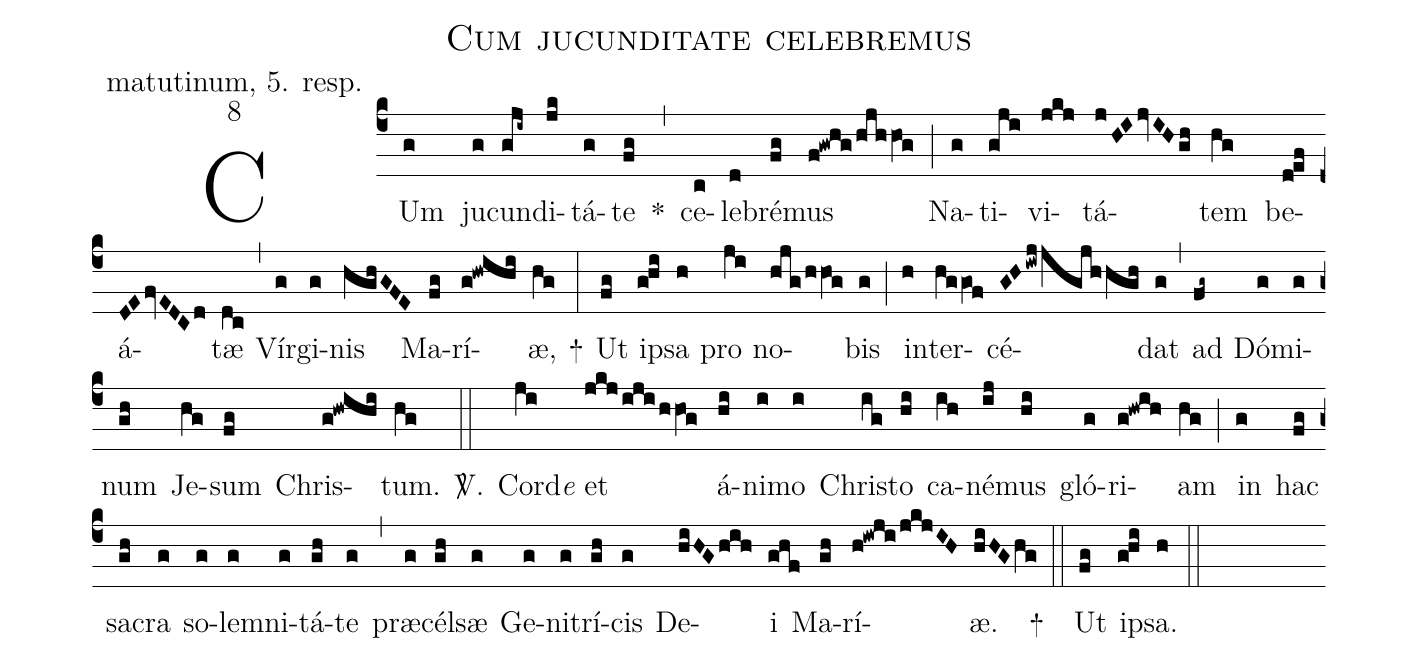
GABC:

name: Cum jucunditate celebremus;
office-part: matutinum, 5. resp.;
mode: 8;
%%
(c4)
CUm(g) ju(g)cun(gji~)di(jk)tá(g)te(fg) *(,)
ce(c)le(d)bré(fg)mus(f!gwhg/hjh/hOg) (;)
Na(g)ti(gji)vi(jkj)tá(jHIjvIHgh)tem(hg) be(d!ef)á(DEfvEDCd)tæ(dc) (,)
Vír(g)gi(g)nis(hghGFE) Ma(fg)rí(g!hwihi)æ,(hg) +(:)
Ut(fg) ip(g!hi)sa(h) pro(ji) no(hjg/hhOg)bis(g) (;)
in(h)ter(hggOf)cé(GHiwj/jgjh/hgh)dat(g) (,)
ad(fg~) Dó(g)mi(g)num(gh) Je(hg)sum(fg) Chris(g!hwihi)tum.(hg) <sp>V/</sp>.(::)
Cor(ji)d<i>e</i> {e}t(jkj/iji/hhOg) á(hi)ni(i)mo(i) Chris(ig)to(hi) ca(ih)né(ij)mus(hi) gló(g)ri(g!hwih)am(hg) (;)
in(g) hac(fg) sa(gh)cra(g) so(g)lem(g)ni(g)tá(gh)te(g) (,)
præ(g)cél(gh)sæ(g) Ge(g)ni(g)trí(gh)cis(g) De(hiHGhih)i(ghf) Ma(gh)rí(h!iwji/jkjIH)æ.(hiHGhg) +(::)
Ut(fg) ip(g!hi)sa.(h) (::)
